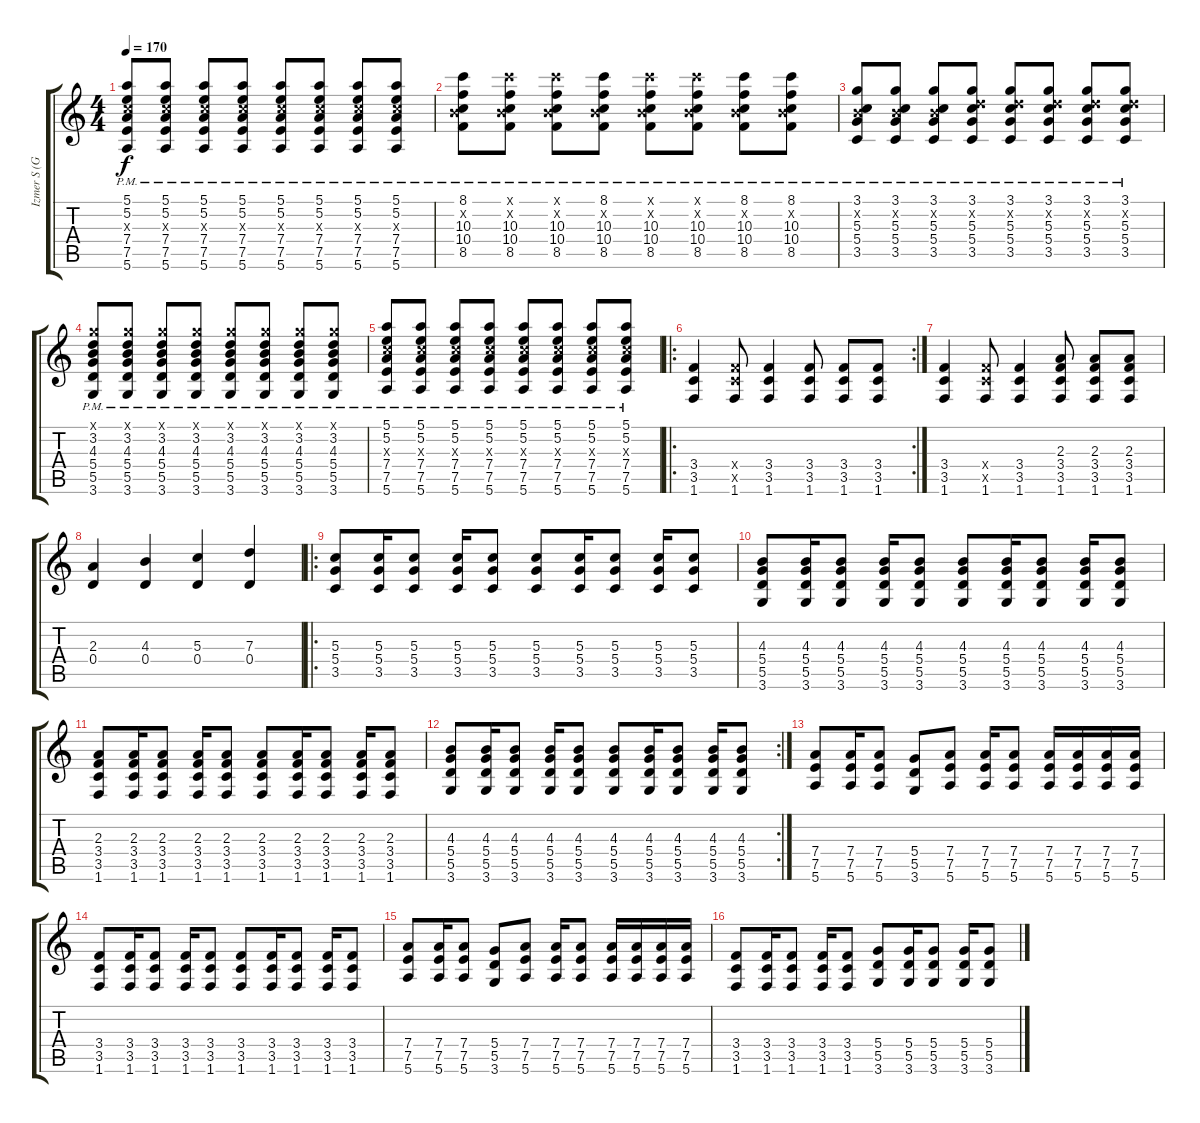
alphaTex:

\track ("Izmer S (GUITAR)" "Izmer S (G") {instrument overdrivenguitar}
\staff {score tabs}
\tuning (E4 B3 G3 D3 A2 E2) {hide}
\ts (4 4)
\tempo 170
\clef g2
\ks c
(5.1 5.2 5.3{x} 7.4 7.5{pm} 5.6{pm}).8{dy f} (5.1 5.2 5.3{x} 7.4 7.5{pm} 5.6{pm}).8 (5.1 5.2 5.3{x} 7.4 7.5{pm} 5.6{pm}).8 (5.1 5.2 5.3{x} 7.4 7.5{pm} 5.6{pm}).8 (5.1 5.2 5.3{x} 7.4 7.5{pm} 5.6{pm}).8 (5.1 5.2 5.3{x} 7.4 7.5{pm} 5.6{pm}).8 (5.1 5.2 5.3{x} 7.4 7.5{pm} 5.6{pm}).8 (5.1 5.2 5.3{x} 7.4 7.5 5.6{pm}).8 |
(8.1 0.2{x} 10.3 10.4 8.5{pm}).8 (8.1{x} 0.2{x} 10.3 10.4 8.5{pm}).8 (8.1{x} 0.2{x} 10.3 10.4 8.5{pm}).8 (8.1 0.2{x} 10.3 10.4 8.5{pm}).8 (8.1{x} 0.2{x} 10.3 10.4 8.5{pm}).8 (8.1{x} 0.2{x} 10.3 10.4 8.5{pm}).8 (8.1 0.2{x} 10.3 10.4 8.5{pm}).8 (8.1 0.2{x} 10.3 10.4 8.5{pm}).8 |
(3.1 0.2{x} 5.3 5.4 3.5{pm}).8 (3.1 0.2{x} 5.3 5.4 3.5{pm}).8 (3.1 0.2{x} 5.3 5.4 3.5{pm}).8 (3.1 3.2{x} 5.3 5.4 3.5{pm}).8 (3.1 3.2{x} 5.3 5.4 3.5{pm}).8 (3.1 3.2{x} 5.3 5.4 3.5{pm}).8 (3.1 3.2{x} 5.3 5.4 3.5{pm}).8 (3.1 3.2{x} 5.3 5.4 3.5{pm}).8 |
(3.1{x} 3.2 4.3 5.4 5.5{pm} 3.6{pm}).8 (3.1{x} 3.2 4.3 5.4 5.5{pm} 3.6{pm}).8 (3.1{x} 3.2 4.3 5.4 5.5{pm} 3.6{pm}).8 (3.1{x} 3.2 4.3 5.4 5.5{pm} 3.6{pm}).8 (3.1{x} 3.2 4.3 5.4 5.5{pm} 3.6{pm}).8 (3.1{x} 3.2 4.3 5.4 5.5{pm} 3.6{pm}).8 (3.1{x} 3.2 4.3 5.4 5.5{pm} 3.6{pm}).8 (3.1{x} 3.2 4.3 5.4 5.5{pm} 3.6{pm}).8 |
(5.1 5.2 5.3{x} 7.4 7.5{pm} 5.6{pm}).8 (5.1 5.2 5.3{x} 7.4 7.5{pm} 5.6{pm}).8 (5.1 5.2 5.3{x} 7.4 7.5{pm} 5.6{pm}).8 (5.1 5.2 5.3{x} 7.4 7.5{pm} 5.6{pm}).8 (5.1 5.2 5.3{x} 7.4 7.5{pm} 5.6{pm}).8 (5.1 5.2 5.3{x} 7.4 7.5{pm} 5.6{pm}).8 (5.1 5.2 5.3{x} 7.4 7.5{pm} 5.6{pm}).8 (5.1 5.2 5.3{x} 7.4 7.5 5.6{pm}).8 |
\ro
\rc 2
(3.4 3.5 1.6).4 (3.4{x} 3.5{x} 1.6).8 (3.4 3.5 1.6).4 (3.4 3.5 1.6).8 (3.4 3.5 1.6).8 (3.4 3.5 1.6).8 |
(3.4 3.5 1.6).4 (3.4{x} 3.5{x} 1.6).8 (3.4 3.5 1.6).4 (2.3 3.4 3.5 1.6).8 (2.3 3.4 3.5 1.6).8 (2.3 3.4 3.5 1.6).8 |
(2.3 0.4).4 (4.3 0.4).4 (5.3 0.4).4 (7.3 0.4).4 |
\ro
(5.3 5.4 3.5).8 (5.3 5.4 3.5).16 (5.3 5.4 3.5).8 (5.3 5.4 3.5).16 (5.3 5.4 3.5).8 (5.3 5.4 3.5).8 (5.3 5.4 3.5).16 (5.3 5.4 3.5).8 (5.3 5.4 3.5).16 (5.3 5.4 3.5).8 |
(4.3 5.4 5.5 3.6).8 (4.3 5.4 5.5 3.6).16 (4.3 5.4 5.5 3.6).8 (4.3 5.4 5.5 3.6).16 (4.3 5.4 5.5 3.6).8 (4.3 5.4 5.5 3.6).8 (4.3 5.4 5.5 3.6).16 (4.3 5.4 5.5 3.6).8 (4.3 5.4 5.5 3.6).16 (4.3 5.4 5.5 3.6).8 |
(2.3 3.4 3.5 1.6).8 (2.3 3.4 3.5 1.6).16 (2.3 3.4 3.5 1.6).8 (2.3 3.4 3.5 1.6).16 (2.3 3.4 3.5 1.6).8 (2.3 3.4 3.5 1.6).8 (2.3 3.4 3.5 1.6).16 (2.3 3.4 3.5 1.6).8 (2.3 3.4 3.5 1.6).16 (2.3 3.4 3.5 1.6).8 |
\rc 2
(4.3 5.4 5.5 3.6).8 (4.3 5.4 5.5 3.6).16 (4.3 5.4 5.5 3.6).8 (4.3 5.4 5.5 3.6).16 (4.3 5.4 5.5 3.6).8 (4.3 5.4 5.5 3.6).8 (4.3 5.4 5.5 3.6).16 (4.3 5.4 5.5 3.6).8 (4.3 5.4 5.5 3.6).16 (4.3 5.4 5.5 3.6).8 |
(7.4 7.5 5.6).8 (7.4 7.5 5.6).16 (7.4 7.5 5.6).8 (5.4 5.5 3.6).8 (7.4 7.5 5.6).8 (7.4 7.5 5.6).16 (7.4 7.5 5.6).8 (7.4 7.5 5.6).16 (7.4 7.5 5.6).16 (7.4 7.5 5.6).16 (7.4 7.5 5.6).16 |
(3.4 3.5 1.6).8 (3.4 3.5 1.6).16 (3.4 3.5 1.6).8 (3.4 3.5 1.6).16 (3.4 3.5 1.6).8 (3.4 3.5 1.6).8 (3.4 3.5 1.6).16 (3.4 3.5 1.6).8 (3.4 3.5 1.6).16 (3.4 3.5 1.6).8 |
(7.4 7.5 5.6).8 (7.4 7.5 5.6).16 (7.4 7.5 5.6).8 (5.4 5.5 3.6).8 (7.4 7.5 5.6).8 (7.4 7.5 5.6).16 (7.4 7.5 5.6).8 (7.4 7.5 5.6).16 (7.4 7.5 5.6).16 (7.4 7.5 5.6).16 (7.4 7.5 5.6).16 |
(3.4 3.5 1.6).8 (3.4 3.5 1.6).16 (3.4 3.5 1.6).8 (3.4 3.5 1.6).16 (3.4 3.5 1.6).8 (5.4 5.5 3.6).8 (5.4 5.5 3.6).16 (5.4 5.5 3.6).8 (5.4 5.5 3.6).16 (5.4 5.5 3.6).8
